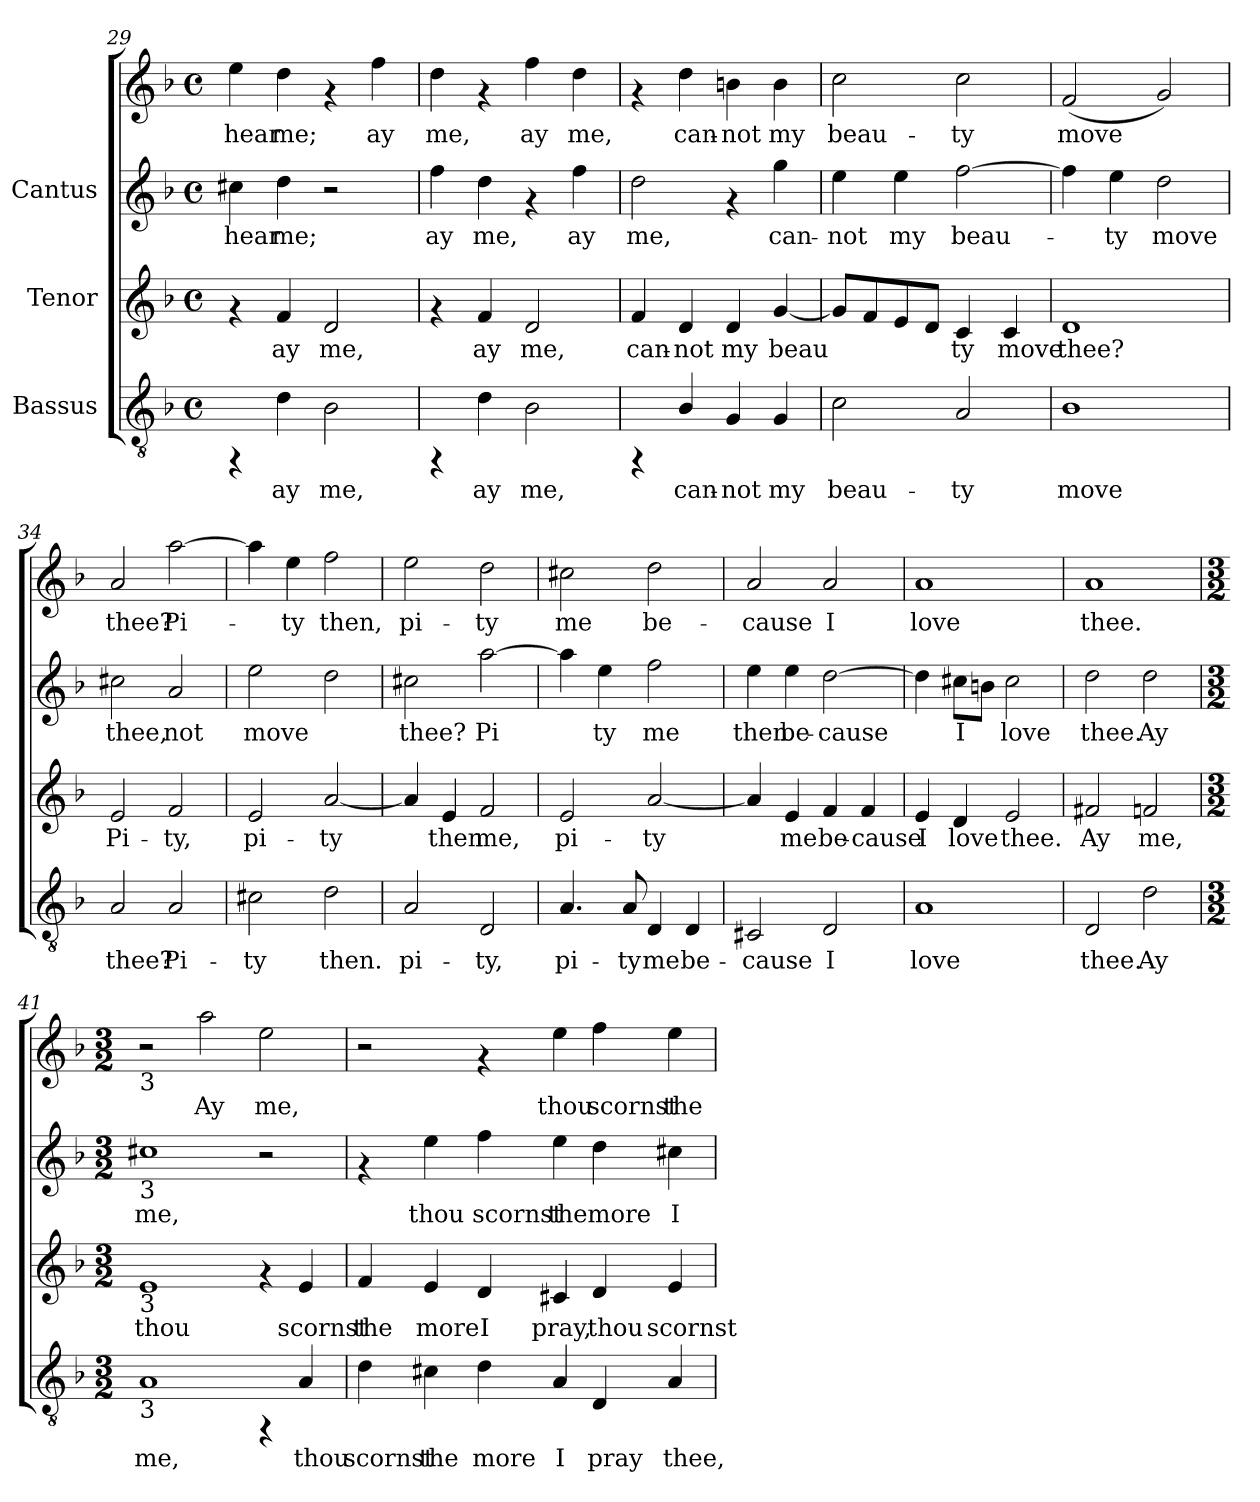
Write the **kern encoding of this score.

**kern	**text	**kern	**text	**kern	**text	**kern	**text
*part3	*part3	*part2	*part2	*part1	*part1	*part1	*part1
*staff4	*staff4	*staff3	*staff3	*staff2	*staff2	*staff1	*staff1
*I"Bassus	*	*I"Tenor	*	*I"Cantus	*	*	*
*clefGv2	*	*clefG2	*	*clefG2	*	*clefG2	*
*k[b-]	*	*k[b-]	*	*k[b-]	*	*k[b-]	*
*F:	*	*F:	*	*F:	*	*F:	*
*M4/4	*	*M4/4	*	*M4/4	*	*M4/4	*
*met(c)	*	*met(c)	*	*met(c)	*	*met(c)	*
=29	=29	=29	=29	=29	=29	=29	=29
!	!	!	!	!	!LO:LY:b:cj	!	!LO:LY:b:cj
4rFF	.	4rf	.	4cc#X\	hear	4ee\	hear
!	!LO:LY:b:cj	!	!LO:LY:b:cj	!	!LO:LY:b:cj	!	!LO:LY:b:cj
4d\	ay	4f/	ay	4dd\	me;	4dd\	me;
!	!LO:LY:b:cj	!	!LO:LY:b:cj	!	!	!	!
2B-\	me,	2d/	me,	2r	.	4rf	.
!	!	!	!	!	!	!	!LO:LY:b:cj
.	.	.	.	.	.	4ff\	ay
!!LO:PB:g=z
=30	=30	=30	=30	=30	=30	=30	=30
!	!	!	!	!	!LO:LY:b:cj	!	!LO:LY:b:cj
4rFF	.	4rf	.	4ff\	ay	4dd\	me,
!	!LO:LY:b:cj	!	!LO:LY:b:cj	!	!LO:LY:b:cj	!	!
4d\	ay	4f/	ay	4dd\	me,	4rf	.
!	!LO:LY:b:cj	!	!LO:LY:b:cj	!	!	!	!LO:LY:b:cj
2B-\	me,	2d/	me,	4rf	.	4ff\	ay
!	!	!	!	!	!LO:LY:b:cj	!	!LO:LY:b:cj
.	.	.	.	4ff\	ay	4dd\	me,
=31	=31	=31	=31	=31	=31	=31	=31
!	!	!	!LO:LY:b:cj	!	!LO:LY:b:cj	!	!
4rFF	.	4f/	can-	2dd\	me,	4rf	.
!	!LO:LY:b:cj	!	!LO:LY:b:cj	!	!	!	!LO:LY:b:cj
4B-/	can-	4d/	-not	.	.	4dd\	can-
!	!LO:LY:b:cj	!	!LO:LY:b:cj	!	!	!	!LO:LY:b:cj
4G/	-not	4d/	my	4rf	.	4bn\	-not
!	!LO:LY:b:cj	!	!LO:LY:b:cj	!	!LO:LY:b:cj	!	!LO:LY:b:cj
4G/	my	[<4g/	beau-	4gg\	can-	4b\	my
=32	=32	=32	=32	=32	=32	=32	=32
!	!LO:LY:b:cj	!	!LO:LY:b:cj	!	!LO:LY:b:cj	!	!LO:LY:b:cj
2c\	beau-	8g/L]	-	4ee\	not	2cc\	-beau-
!	!	!	!LO:LY:b:cj	!	!	!	!
.	.	8f/	.	.	.	.	.
!	!	!	!LO:LY:b:cj	!	!LO:LY:b:cj	!	!
.	.	8e/	.	4ee\	my	.	.
!	!	!	!LO:LY:b:cj	!	!	!	!
.	.	8d/J	.	.	.	.	.
!	!LO:LY:b:cj	!	!LO:LY:b:cj	!	!LO:LY:b:cj	!	!LO:LY:b:cj
2A/	-ty	4c/	ty	[>2ff\	beau-	2cc\	-ty
!	!	!	!LO:LY:b:cj	!	!	!	!
.	.	4c/	move	.	.	.	.
=33	=33	=33	=33	=33	=33	=33	=33
!	!LO:LY:b:cj	!	!LO:LY:b:cj	!	!LO:LY:b:cj	!	!LO:LY:b:cj
1B-	move	1d	thee?	4ff\]	.	(<2f/	-move
!	!	!	!	!	!LO:LY:b:cj	!	!
.	.	.	.	4ee\	ty	.	.
!	!	!	!	!	!LO:LY:b:cj	!	!LO:LY:b:cj
.	.	.	.	2dd\	move	2g/)	.
=34	=34	=34	=34	=34	=34	=34	=34
!	!LO:LY:b:cj	!	!LO:LY:b:cj	!	!LO:LY:b:cj	!	!LO:LY:b:cj
2A/	thee?	2e/	Pi-	2cc#X\	-thee,	2a/	thee?
!	!LO:LY:b:cj	!	!LO:LY:b:cj	!	!LO:LY:b:cj	!	!LO:LY:b:cj
2A/	Pi-	2f/	-ty,	2a/	not	[>2aa\	Pi-
=35	=35	=35	=35	=35	=35	=35	=35
!	!LO:LY:b:cj	!	!LO:LY:b:cj	!	!LO:LY:b:cj	!	!LO:LY:b:cj
2c#X\	-ty	2e/	pi-	2ee\	move	4aa\]	.
!	!	!	!	!	!	!	!LO:LY:b:cj
.	.	.	.	.	.	4ee\	ty
!	!LO:LY:b:cj	!	!LO:LY:b:cj	!	!LO:LY:b:cj	!	!LO:LY:b:cj
2d\	then.	[<2a/	-ty	2dd\	.	2ff\	then,
!!LO:LB:g=z
=36	=36	=36	=36	=36	=36	=36	=36
!	!LO:LY:b:cj	!	!LO:LY:b:cj	!	!LO:LY:b:cj	!	!LO:LY:b:cj
2A/	pi-	4a/]	.	2cc#X\	thee?	2ee\	pi-
!	!	!	!LO:LY:b:cj	!	!	!	!
.	.	4e/	then	.	.	.	.
!	!LO:LY:b:cj	!	!LO:LY:b:cj	!	!LO:LY:b:cj	!	!LO:LY:b:cj
2D/	-ty,	2f/	me,	[>2aa\	Pi-	2dd\	-ty
=37	=37	=37	=37	=37	=37	=37	=37
!	!LO:LY:b:cj	!	!LO:LY:b:cj	!	!LO:LY:b:cj	!	!LO:LY:b:cj
4.A/	pi-	2e/	pi-	4aa\]	-	2cc#X\	-me
!	!	!	!	!	!LO:LY:b:cj	!	!
.	.	.	.	4ee\	ty	.	.
!	!LO:LY:b:cj	!	!	!	!	!	!
8A/	-ty	.	.	.	.	.	.
!	!LO:LY:b:cj	!	!LO:LY:b:cj	!	!LO:LY:b:cj	!	!LO:LY:b:cj
4D/	me	[<2a/	-ty	2ff\	me	2dd\	be-
!	!LO:LY:b:cj	!	!	!	!	!	!
4D/	be-	.	.	.	.	.	.
=38	=38	=38	=38	=38	=38	=38	=38
!	!LO:LY:b:cj	!	!LO:LY:b:cj	!	!LO:LY:b:cj	!	!LO:LY:b:cj
2C#X/	-cause	4a/]	.	4ee\	then	2a/	cause
!	!	!	!LO:LY:b:cj	!	!LO:LY:b:cj	!	!
.	.	4e/	me	4ee\	be-	.	.
!	!LO:LY:b:cj	!	!LO:LY:b:cj	!	!LO:LY:b:cj	!	!LO:LY:b:cj
2D/	I	4f/	be-	[>2dd\	-cause	2a/	I
!	!	!	!LO:LY:b:cj	!	!	!	!
.	.	4f/	-cause	.	.	.	.
=39	=39	=39	=39	=39	=39	=39	=39
!	!LO:LY:b:cj	!	!LO:LY:b:cj	!	!LO:LY:b:cj	!	!LO:LY:b:cj
1A	love	4e/	I	4dd\]	.	1a	love
!	!	!	!LO:LY:b:cj	!	!LO:LY:b:cj	!	!
.	.	4d/	love	8cc#X\L	I	.	.
!	!	!	!	!	!LO:LY:b:cj	!	!
.	.	.	.	8bn\J	.	.	.
!	!	!	!LO:LY:b:cj	!	!LO:LY:b:cj	!	!
.	.	2e/	thee.	2cc#\	love	.	.
=40	=40	=40	=40	=40	=40	=40	=40
!	!LO:LY:b:cj	!	!LO:LY:b:cj	!	!LO:LY:b:cj	!	!LO:LY:b:cj
2D/	thee.	2f#X/	Ay	2dd\	thee.	1a	thee.
!	!LO:LY:b:cj	!	!LO:LY:b:cj	!	!LO:LY:b:cj	!	!
2d\	Ay	2fn/	me,	2dd\	Ay	.	.
=41	=41	=41	=41	=41	=41	=41	=41
*M3/2	*	*M3/2	*	*M3/2	*	*M3/2	*
!	!	!	!	!	!	!LO:TX:b:t=3	!
!	!	!	!	!LO:TX:b:t=3	!	!	!
!	!	!LO:TX:b:t=3	!	!	!	!	!
!LO:TX:b:t=3	!	!	!	!	!	!	!
!	!LO:LY:b:cj	!	!LO:LY:b:cj	!	!LO:LY:b:cj	!	!
1A	me,	1e	thou	1cc#X	me,	2r	.
!	!	!	!	!	!	!	!LO:LY:b:cj
.	.	.	.	.	.	2aa\	Ay
!	!	!	!	!	!	!	!LO:LY:b:cj
4rFF	.	4rf	.	2r	.	2ee\	me,
!	!LO:LY:b:cj	!	!LO:LY:b:cj	!	!	!	!
4A/	thou	4e/	scornst	.	.	.	.
!!LO:LB:g=z
=42	=42	=42	=42	=42	=42	=42	=42
!	!LO:LY:b:cj	!	!LO:LY:b:cj	!	!	!	!
4d\	scornst	4f/	the	4rf	.	2r	.
!	!LO:LY:b:cj	!	!LO:LY:b:cj	!	!LO:LY:b:cj	!	!
4c#X\	the	4e/	more	4ee\	thou	.	.
!	!LO:LY:b:cj	!	!LO:LY:b:cj	!	!LO:LY:b:cj	!	!
4d\	more	4d/	I	4ff\	scornst	4rf	.
!	!LO:LY:b:cj	!	!LO:LY:b:cj	!	!LO:LY:b:cj	!	!LO:LY:b:cj
4A/	I	4c#X/	pray,	4ee\	the	4ee\	thou
!	!LO:LY:b:cj	!	!LO:LY:b:cj	!	!LO:LY:b:cj	!	!LO:LY:b:cj
4D/	pray	4d/	thou	4dd\	more	4ff\	scornst
!	!LO:LY:b:cj	!	!LO:LY:b:cj	!	!LO:LY:b:cj	!	!LO:LY:b:cj
4A/	thee,	4e/	scornst	4cc#X\	I	4ee\	the
=	=	=	=	=	=	=	=
*-	*-	*-	*-	*-	*-	*-	*-
